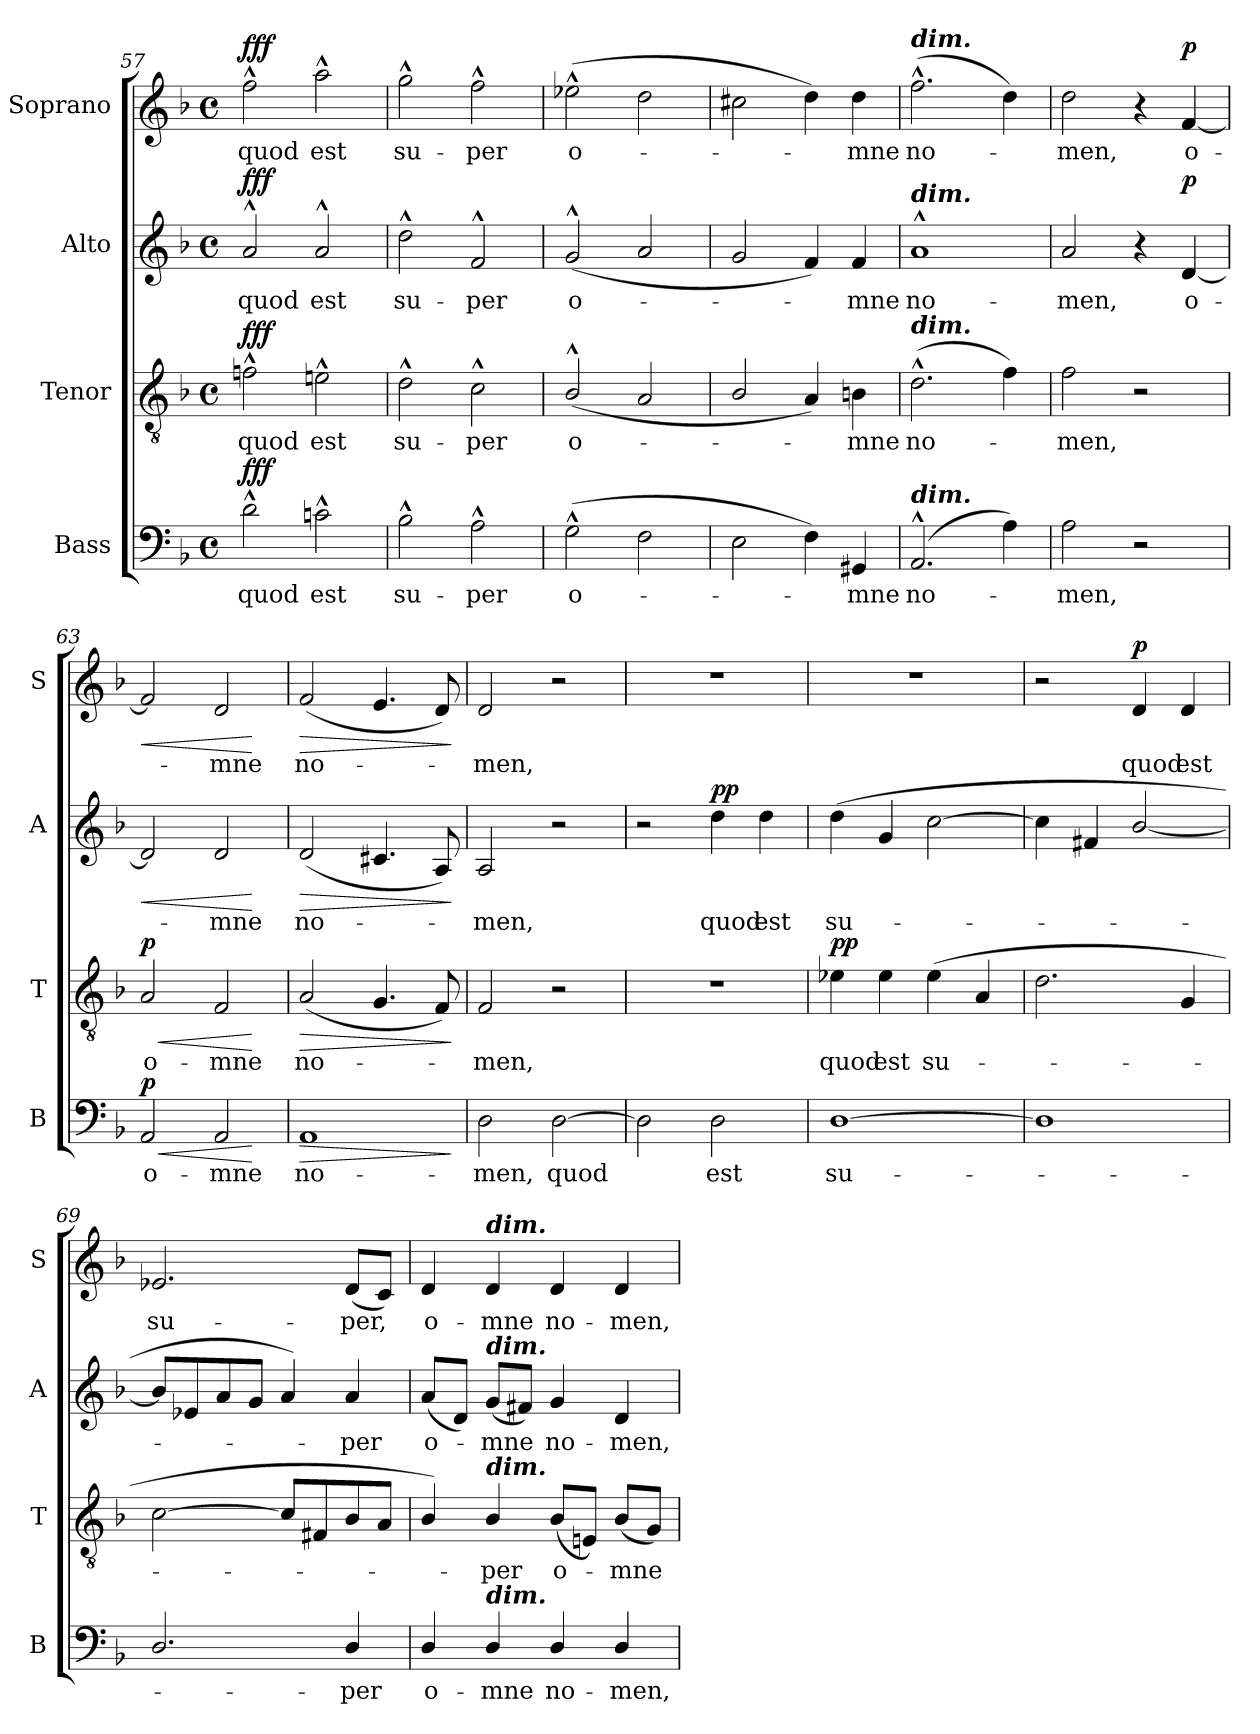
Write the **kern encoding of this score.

**kern	**text	**dynam	**kern	**text	**dynam	**kern	**text	**dynam	**kern	**text	**dynam
*part4	*part4	*part4	*part3	*part3	*part3	*part2	*part2	*part2	*part1	*part1	*part1
*staff4	*staff4	*staff4	*staff3	*staff3	*staff3	*staff2	*staff2	*staff2	*staff1	*staff1	*staff1
*I"Bass	*	*	*I"Tenor	*	*	*I"Alto	*	*	*I"Soprano	*	*
*I'B	*	*	*I'T	*	*	*I'A	*	*	*I'S	*	*
*clefF4	*	*	*clefGv2	*	*	*clefG2	*	*	*clefG2	*	*
*k[b-]	*	*	*k[b-]	*	*	*k[b-]	*	*	*k[b-]	*	*
*F:	*	*	*F:	*	*	*F:	*	*	*F:	*	*
*M4/4	*	*	*M4/4	*	*	*M4/4	*	*	*M4/4	*	*
*met(c)	*	*	*met(c)	*	*	*met(c)	*	*	*met(c)	*	*
=57	=57	=57	=57	=57	=57	=57	=57	=57	=57	=57	=57
!	!LO:LY:b	!LO:DY:b	!	!LO:LY:b	!LO:DY:b	!	!LO:LY:b	!LO:DY:b	!	!LO:LY:b	!LO:DY:b
2d^^\	quod	fff	2fni^^\	quod	fff	2a^^/	quod	fff	2ff^^\	quod	fff
!	!LO:LY:b	!	!	!LO:LY:b	!	!	!LO:LY:b	!	!	!LO:LY:b	!
2cni^^\	est	.	2eni^^\	est	.	2a^^/	est	.	2aa^^\	est	.
=58	=58	=58	=58	=58	=58	=58	=58	=58	=58	=58	=58
!	!LO:LY:b	!	!	!LO:LY:b	!	!	!LO:LY:b	!	!	!LO:LY:b	!
2B-i^^\	su-	.	2d^^\	su-	.	2dd^^\	su-	.	2gg^^\	su-	.
!	!LO:LY:b	!	!	!LO:LY:b	!	!	!LO:LY:b	!	!	!LO:LY:b	!
2A^^\	-per	.	2c^^\	-per	.	2f^^/	-per	.	2ff^^\	-per	.
=59	=59	=59	=59	=59	=59	=59	=59	=59	=59	=59	=59
!	!LO:LY:b	!	!	!LO:LY:b	!	!	!LO:LY:b	!	!	!LO:LY:b	!
(>2G^^\	o-	.	(<2B-i^^/	o-	.	(<2g^^/	o-	.	(>2ee-X^^\	o-	.
2F\	.	.	2A/	.	.	2a/	.	.	2dd\	.	.
=60	=60	=60	=60	=60	=60	=60	=60	=60	=60	=60	=60
2E\	.	.	2B-i/	.	.	2g/	.	.	2cc#X\	.	.
4F\)	.	.	4A/)	.	.	4f/)	.	.	4dd\)	.	.
!	!LO:LY:b	!	!	!LO:LY:b	!	!	!LO:LY:b	!	!	!LO:LY:b	!
4GG#X/	mne	.	4Bn\	mne	.	4f/	mne	.	4dd\	mne	.
=61	=61	=61	=61	=61	=61	=61	=61	=61	=61	=61	=61
!	!	!	!	!	!	!	!	!	!LO:TX:a:Bi:t=dim.	!	!
!	!	!	!	!	!	!LO:TX:a:Bi:t=dim.	!	!	!	!	!
!	!	!	!LO:TX:a:Bi:t=dim.	!	!	!	!	!	!	!	!
!LO:TX:a:Bi:t=dim.	!	!	!	!	!	!	!	!	!	!	!
!	!LO:LY:b	!	!	!LO:LY:b	!	!	!LO:LY:b	!	!	!LO:LY:b	!
(>2.AA^^/	no-	.	(>2.d^^\	no-	.	1a^^	no-	.	(>2.ff^^\	no-	.
4A\)	.	.	4f\)	.	.	.	.	.	4dd\)	.	.
=62	=62	=62	=62	=62	=62	=62	=62	=62	=62	=62	=62
!	!LO:LY:b	!	!	!LO:LY:b	!	!	!LO:LY:b	!	!	!LO:LY:b	!
2A\	men,	.	2f\	men,	.	2a/	-men,	.	2dd\	men,	.
2r	.	.	2r	.	.	4r	.	.	4r	.	.
!	!	!	!	!	!	!	!LO:LY:b	!LO:DY:b	!	!LO:LY:b	!LO:DY:b
.	.	.	.	.	.	[4d/	o-	p	[4f/	o-	p
=63	=63	=63	=63	=63	=63	=63	=63	=63	=63	=63	=63
!	!LO:LY:b	!LO:HP:b	!	!LO:LY:b	!LO:HP:b	!	!	!LO:HP:b	!	!	!LO:HP:b
!	!	!LO:DY:n=1:b	!	!	!LO:DY:n=1:b	!	!	!	!	!	!
2AA/	o-	< p	2A/	o-	< p	2d/]	.	<	2f/]	.	<
!	!LO:LY:b	!	!	!LO:LY:b	!	!	!LO:LY:b	!	!	!LO:LY:b	!
2AA/	-mne	.	2F/	-mne	.	2d/	mne	.	2d/	mne	.
.	.	[	.	.	[	.	.	[	.	.	[
=64	=64	=64	=64	=64	=64	=64	=64	=64	=64	=64	=64
!	!LO:LY:b	!LO:HP:b	!	!LO:LY:b	!LO:HP:b	!	!LO:LY:b	!LO:HP:b	!	!LO:LY:b	!LO:HP:b
1AA	no-	>	(<2A/	no-	>	(<2d/	no-	>	(<2f/	no-	>
.	.	.	4.G/	.	.	4.c#X/	.	.	4.e/	.	.
.	.	.	8F/)	.	.	8A/)	.	.	8d/)	.	.
.	.	]	.	.	]	.	.	]	.	.	]
!!LO:PB:g=z
=65	=65	=65	=65	=65	=65	=65	=65	=65	=65	=65	=65
!	!LO:LY:b	!	!	!LO:LY:b	!	!	!LO:LY:b	!	!	!LO:LY:b	!
2D\	-men,	.	2F/	men,	.	2A/	men,	.	2d/	men,	.
!	!LO:LY:b	!	!	!	!	!	!	!	!	!	!
[2D\	quod	.	2r	.	.	2r	.	.	2r	.	.
!!LO:LB:g=z
=66	=66	=66	=66	=66	=66	=66	=66	=66	=66	=66	=66
2D\]	.	.	1r	.	.	2r	.	.	1r	.	.
!	!LO:LY:b	!	!	!	!	!	!LO:LY:b	!LO:DY:b	!	!	!
2D\	est	.	.	.	.	4dd\	quod	pp	.	.	.
!	!	!	!	!	!	!	!LO:LY:b	!	!	!	!
.	.	.	.	.	.	4dd\	est	.	.	.	.
=67	=67	=67	=67	=67	=67	=67	=67	=67	=67	=67	=67
!	!LO:LY:b	!	!	!LO:LY:b	!LO:DY:b	!	!LO:LY:b	!	!	!	!
[1D	su-	.	4e-X\	quod	pp	(<4dd\	su-	.	1r	.	.
!	!	!	!	!LO:LY:b	!	!	!	!	!	!	!
.	.	.	4e-\	est	.	4g/	.	.	.	.	.
!	!	!	!	!LO:LY:b	!	!	!	!	!	!	!
.	.	.	(<4e-\	su-	.	[2cc\	.	.	.	.	.
.	.	.	4A/	.	.	.	.	.	.	.	.
=68	=68	=68	=68	=68	=68	=68	=68	=68	=68	=68	=68
1D]	.	.	2.d\	.	.	4cc\]	.	.	2r	.	.
.	.	.	.	.	.	4f#X/	.	.	.	.	.
!	!	!	!	!	!	!	!	!	!	!LO:LY:b	!LO:DY:b
.	.	.	.	.	.	[2b-i/	.	.	4d/	quod	p
!	!	!	!	!	!	!	!	!	!	!LO:LY:b	!
.	.	.	4G/	.	.	.	.	.	4d/	est	.
=69	=69	=69	=69	=69	=69	=69	=69	=69	=69	=69	=69
!	!	!	!	!	!	!	!	!	!	!LO:LY:b	!
2.D/	.	.	[2c\	.	.	8b-/L]	.	.	2.e-X/	su-	.
.	.	.	.	.	.	8e-X/	.	.	.	.	.
.	.	.	.	.	.	8a/	.	.	.	.	.
.	.	.	.	.	.	8g/J	.	.	.	.	.
.	.	.	8c/L]	.	.	4a/)	.	.	.	.	.
.	.	.	8F#X/	.	.	.	.	.	.	.	.
!	!LO:LY:b	!	!	!	!	!	!LO:LY:b	!	!	!LO:LY:b	!
4D/	per	.	8B-i/	.	.	4a/	per	.	(<8d/L	-per,	.
.	.	.	8A/J	.	.	.	.	.	8c/J)	.	.
=70	=70	=70	=70	=70	=70	=70	=70	=70	=70	=70	=70
!	!LO:LY:b	!	!	!	!	!	!LO:LY:b	!	!	!LO:LY:b	!
4D/	o-	.	4B-/)	.	.	(<8a/L	o-	.	4d/	o-	.
.	.	.	.	.	.	8d/J)	.	.	.	.	.
!	!	!	!	!	!	!	!	!	!LO:TX:a:Bi:t=dim.	!	!
!	!	!	!	!	!	!LO:TX:a:Bi:t=dim.	!	!	!	!	!
!	!	!	!LO:TX:a:Bi:t=dim.	!	!	!	!	!	!	!	!
!LO:TX:a:Bi:t=dim.	!	!	!	!	!	!	!	!	!	!	!
!	!LO:LY:b	!	!	!LO:LY:b	!	!	!LO:LY:b	!	!	!LO:LY:b	!
4D/	-mne	.	4B-/	per	.	(<8g/L	mne	.	4d/	-mne	.
.	.	.	.	.	.	8f#X/J)	.	.	.	.	.
!	!LO:LY:b	!	!	!LO:LY:b	!	!	!LO:LY:b	!	!	!LO:LY:b	!
4D/	no-	.	(<8B-/L	o-	.	4g/	no-	.	4d/	no-	.
.	.	.	8Eni/J)	.	.	.	.	.	.	.	.
!	!LO:LY:b	!	!	!LO:LY:b	!	!	!LO:LY:b	!	!	!LO:LY:b	!
4D/	-men,	.	(<8B-/L	mne	.	4d/	-men,	.	4d/	-men,	.
.	.	.	8G/J)	.	.	.	.	.	.	.	.
=	=	=	=	=	=	=	=	=	=	=	=
*-	*-	*-	*-	*-	*-	*-	*-	*-	*-	*-	*-
